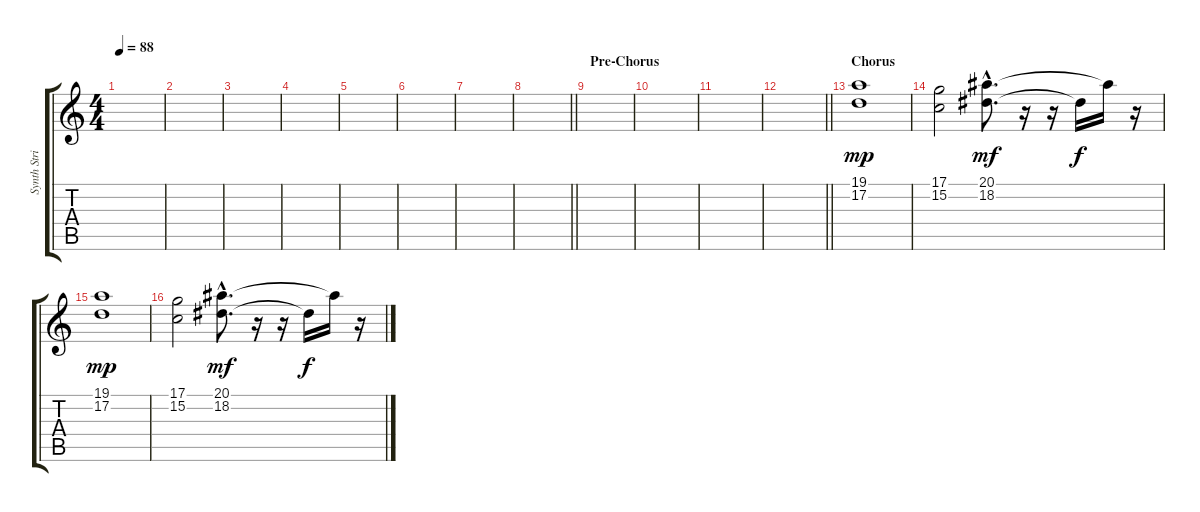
\track ("Synth Strings [Flake]" "Synth Stri") {instrument stringensemble1}
\staff {score tabs}
\tuning (D4 A3 F3 C3 G2 C2) {hide}
\ts (4 4)
\tempo 88
\clef g2
\ks c
|
|
|
|
|
|
|
\barLineRight lightlight
|
\section ("" "Pre-Chorus ")
|
|
|
\barLineRight lightlight
|
\section ("" "Chorus")
(19.1 17.2).1{dy mp volume 10} |
(17.1 15.2).2 (20.1{hac} 18.2{hac}).8{d dy mf} r.16 r.16 18.2{t}.16{dy f} 20.1{t}.16 r.16 |
(19.1 17.2).1{dy mp} |
(17.1 15.2).2 (20.1{hac} 18.2{hac}).8{d dy mf} r.16 r.16 18.2{t}.16{dy f} 20.1{t}.16 r.16
